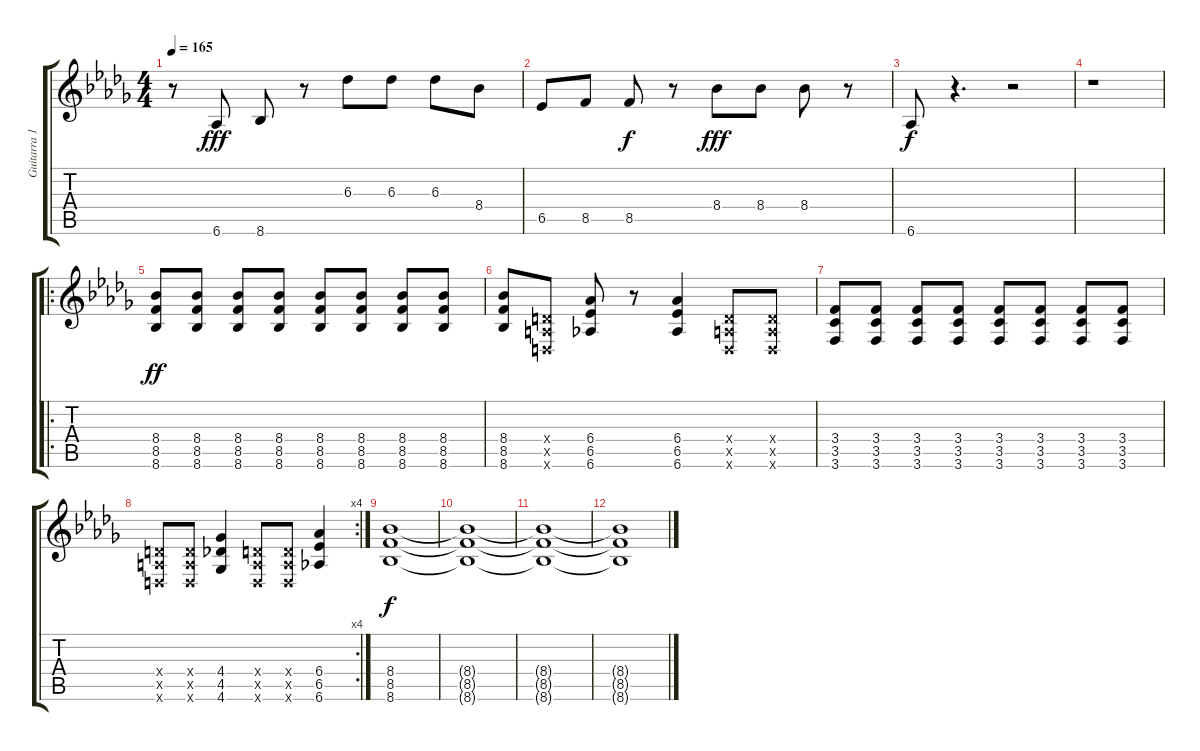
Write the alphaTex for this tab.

\track ("Guitarra 1 (guitar 1)" "Guitarra 1") {instrument distortionguitar}
\staff {score tabs}
\tuning (E4 B3 G3 D3 A2 D2) {hide}
\ts (4 4)
\tempo 165
\clef g2
\ks db
r.8{dy fff} 6.6.8 8.6.8 r.8 6.3.8 6.3.8 6.3.8 8.4.8 |
6.5.8 8.5.8 8.5.8{dy f} r.8 8.4.8{dy fff} 8.4.8 8.4.8 r.8 |
6.6.8{dy f} r.4{d} r.2 |
r.1 |
\ro
(8.4 8.5 8.6).8{dy ff} (8.4 8.5 8.6).8 (8.4 8.5 8.6).8 (8.4 8.5 8.6).8 (8.4 8.5 8.6).8 (8.4 8.5 8.6).8 (8.4 8.5 8.6).8 (8.4 8.5 8.6).8 |
(8.4 8.5 8.6).8 (0.4{x} 0.5{x} 0.6{x}).8 (6.4 6.5 6.6).8 r.8 (6.4 6.5 6.6).4 (0.4{x} 0.5{x} 0.6{x}).8 (0.4{x} 0.5{x} 0.6{x}).8 |
(3.4 3.5 3.6).8 (3.4 3.5 3.6).8 (3.4 3.5 3.6).8 (3.4 3.5 3.6).8 (3.4 3.5 3.6).8 (3.4 3.5 3.6).8 (3.4 3.5 3.6).8 (3.4 3.5 3.6).8 |
\rc 4
(0.4{x} 0.5{x} 0.6{x}).8 (0.4{x} 0.5{x} 0.6{x}).8 (4.4 4.5 4.6).4 (0.4{x} 0.5{x} 0.6{x}).8 (0.4{x} 0.5{x} 0.6{x}).8 (6.4 6.5 6.6).4 |
(8.4 8.5 8.6).1{dy f} |
(8.4{t} 8.5{t} 8.6{t}).1 |
(8.4{t} 8.5{t} 8.6{t}).1 |
(8.4{t} 8.5{t} 8.6{t}).1
